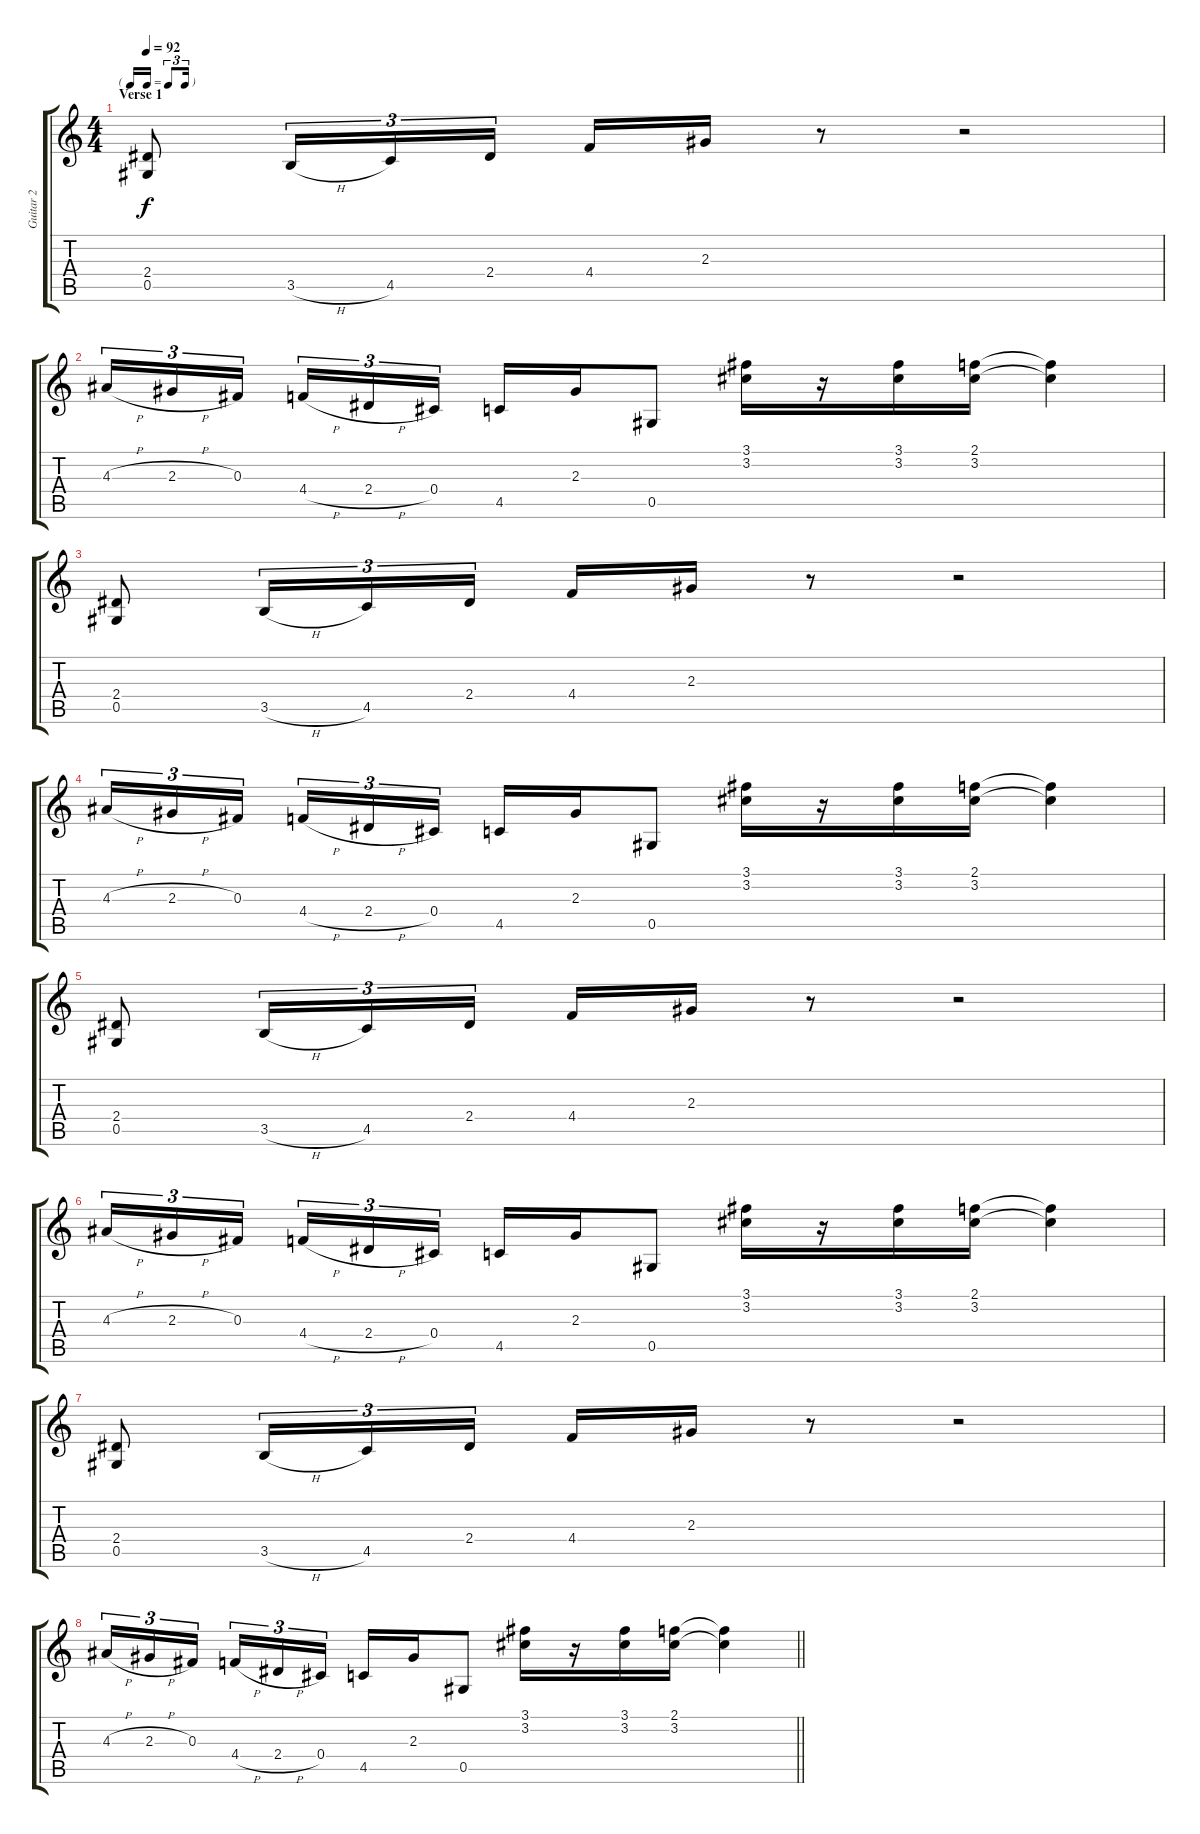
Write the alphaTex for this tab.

\track ("Guitar 2" "Guitar 2") {instrument distortionguitar}
\staff {score tabs}
\tuning (Eb4 Bb3 Gb3 Db3 Ab2 Eb2) {hide}
\ts (4 4)
\tf triplet16th
\section ("" "Verse 1")
\tempo 92
\clef g2
\ks c
(2.4 0.5).8{dy f} 3.5{h}.16{tu (3 2)} 4.5.16{tu (3 2)} 2.4.16{tu (3 2)} 4.4.16 2.3.16 r.8 r.2 |
4.3{h}.16{tu (3 2)} 2.3{h}.16{tu (3 2)} 0.3.16{tu (3 2) beam splitsecondary} 4.4{h}.16{tu (3 2)} 2.4{h}.16{tu (3 2)} 0.4.16{tu (3 2)} 4.5.16 2.3.16 0.5.8 (3.1 3.2).16 r.16 (3.1 3.2).16 (2.1 3.2).16 (2.1{t} 3.2{t}).4 |
(2.4 0.5).8 3.5{h}.16{tu (3 2)} 4.5.16{tu (3 2)} 2.4.16{tu (3 2)} 4.4.16 2.3.16 r.8 r.2 |
4.3{h}.16{tu (3 2)} 2.3{h}.16{tu (3 2)} 0.3.16{tu (3 2) beam splitsecondary} 4.4{h}.16{tu (3 2)} 2.4{h}.16{tu (3 2)} 0.4.16{tu (3 2)} 4.5.16 2.3.16 0.5.8 (3.1 3.2).16 r.16 (3.1 3.2).16 (2.1 3.2).16 (2.1{t} 3.2{t}).4 |
(2.4 0.5).8 3.5{h}.16{tu (3 2)} 4.5.16{tu (3 2)} 2.4.16{tu (3 2)} 4.4.16 2.3.16 r.8 r.2 |
4.3{h}.16{tu (3 2)} 2.3{h}.16{tu (3 2)} 0.3.16{tu (3 2) beam splitsecondary} 4.4{h}.16{tu (3 2)} 2.4{h}.16{tu (3 2)} 0.4.16{tu (3 2)} 4.5.16 2.3.16 0.5.8 (3.1 3.2).16 r.16 (3.1 3.2).16 (2.1 3.2).16 (2.1{t} 3.2{t}).4 |
(2.4 0.5).8 3.5{h}.16{tu (3 2)} 4.5.16{tu (3 2)} 2.4.16{tu (3 2)} 4.4.16 2.3.16 r.8 r.2 |
\barLineRight lightlight
4.3{h}.16{tu (3 2)} 2.3{h}.16{tu (3 2)} 0.3.16{tu (3 2) beam splitsecondary} 4.4{h}.16{tu (3 2)} 2.4{h}.16{tu (3 2)} 0.4.16{tu (3 2)} 4.5.16 2.3.16 0.5.8 (3.1 3.2).16 r.16 (3.1 3.2).16 (2.1 3.2).16 (2.1{t} 3.2{t}).4
